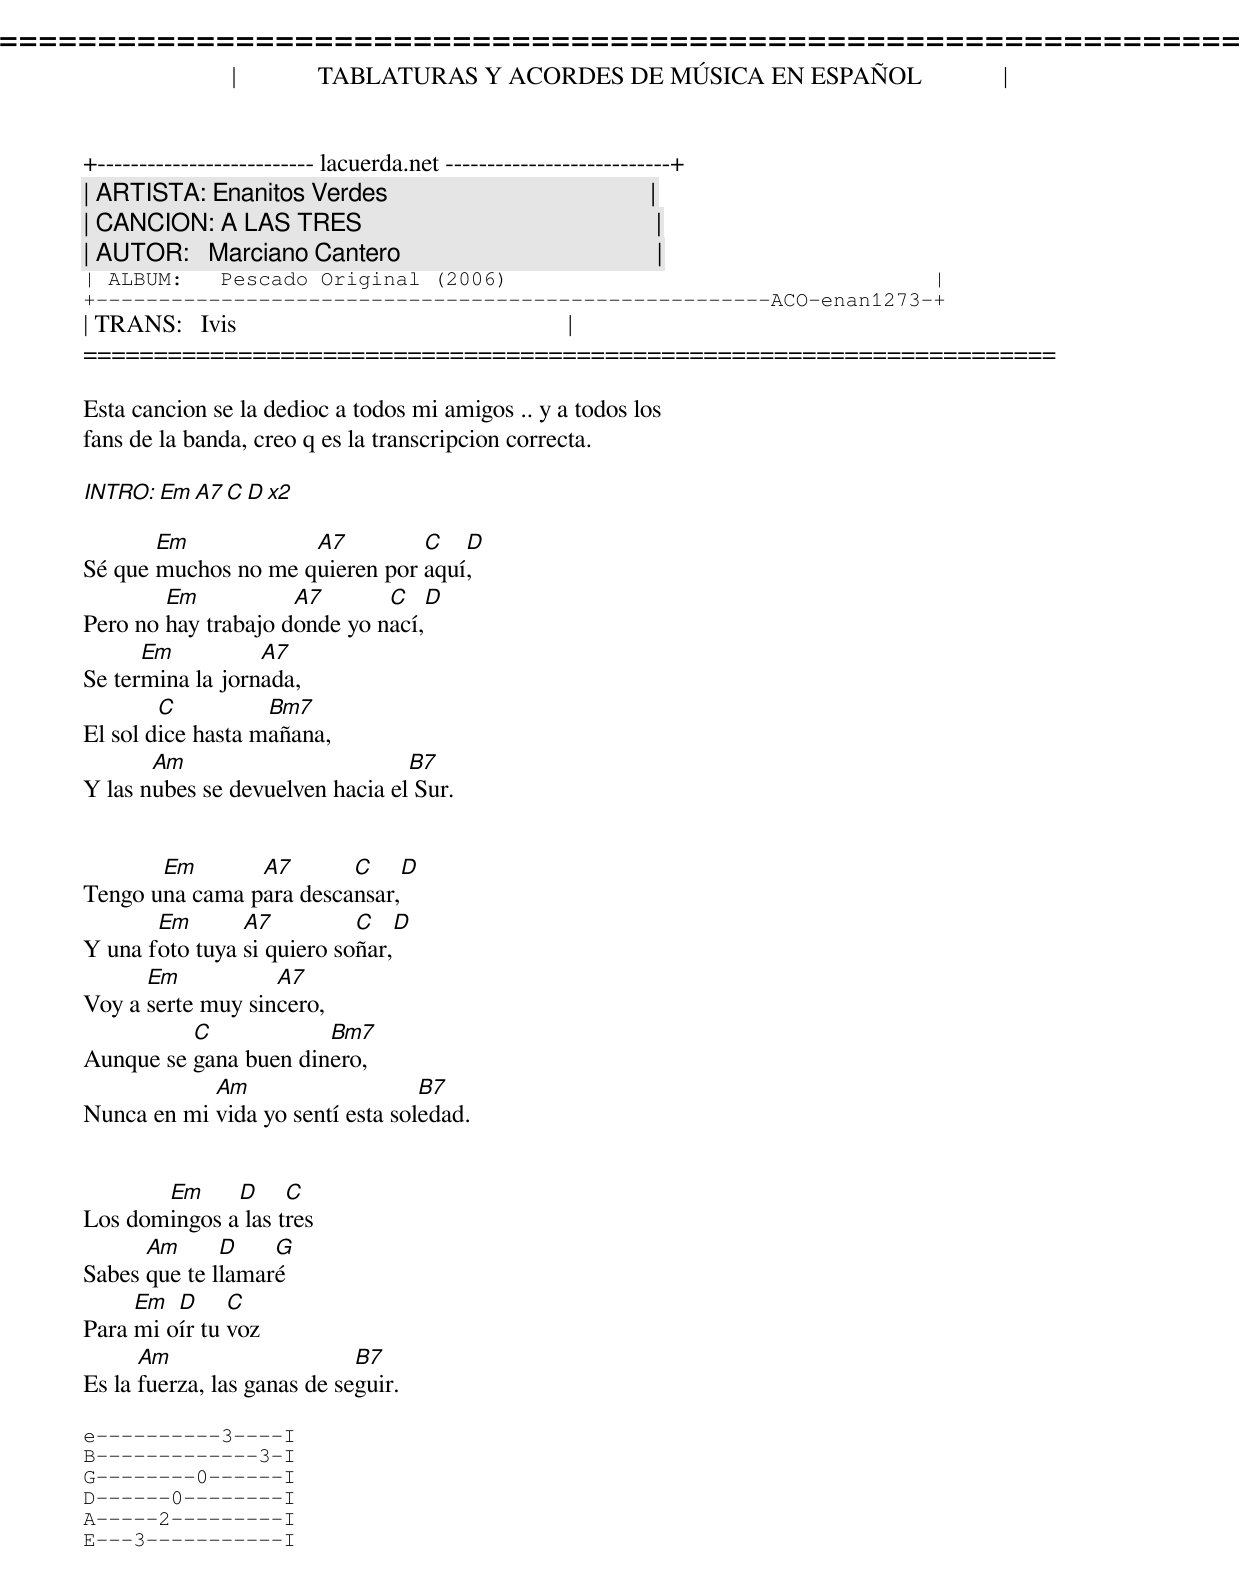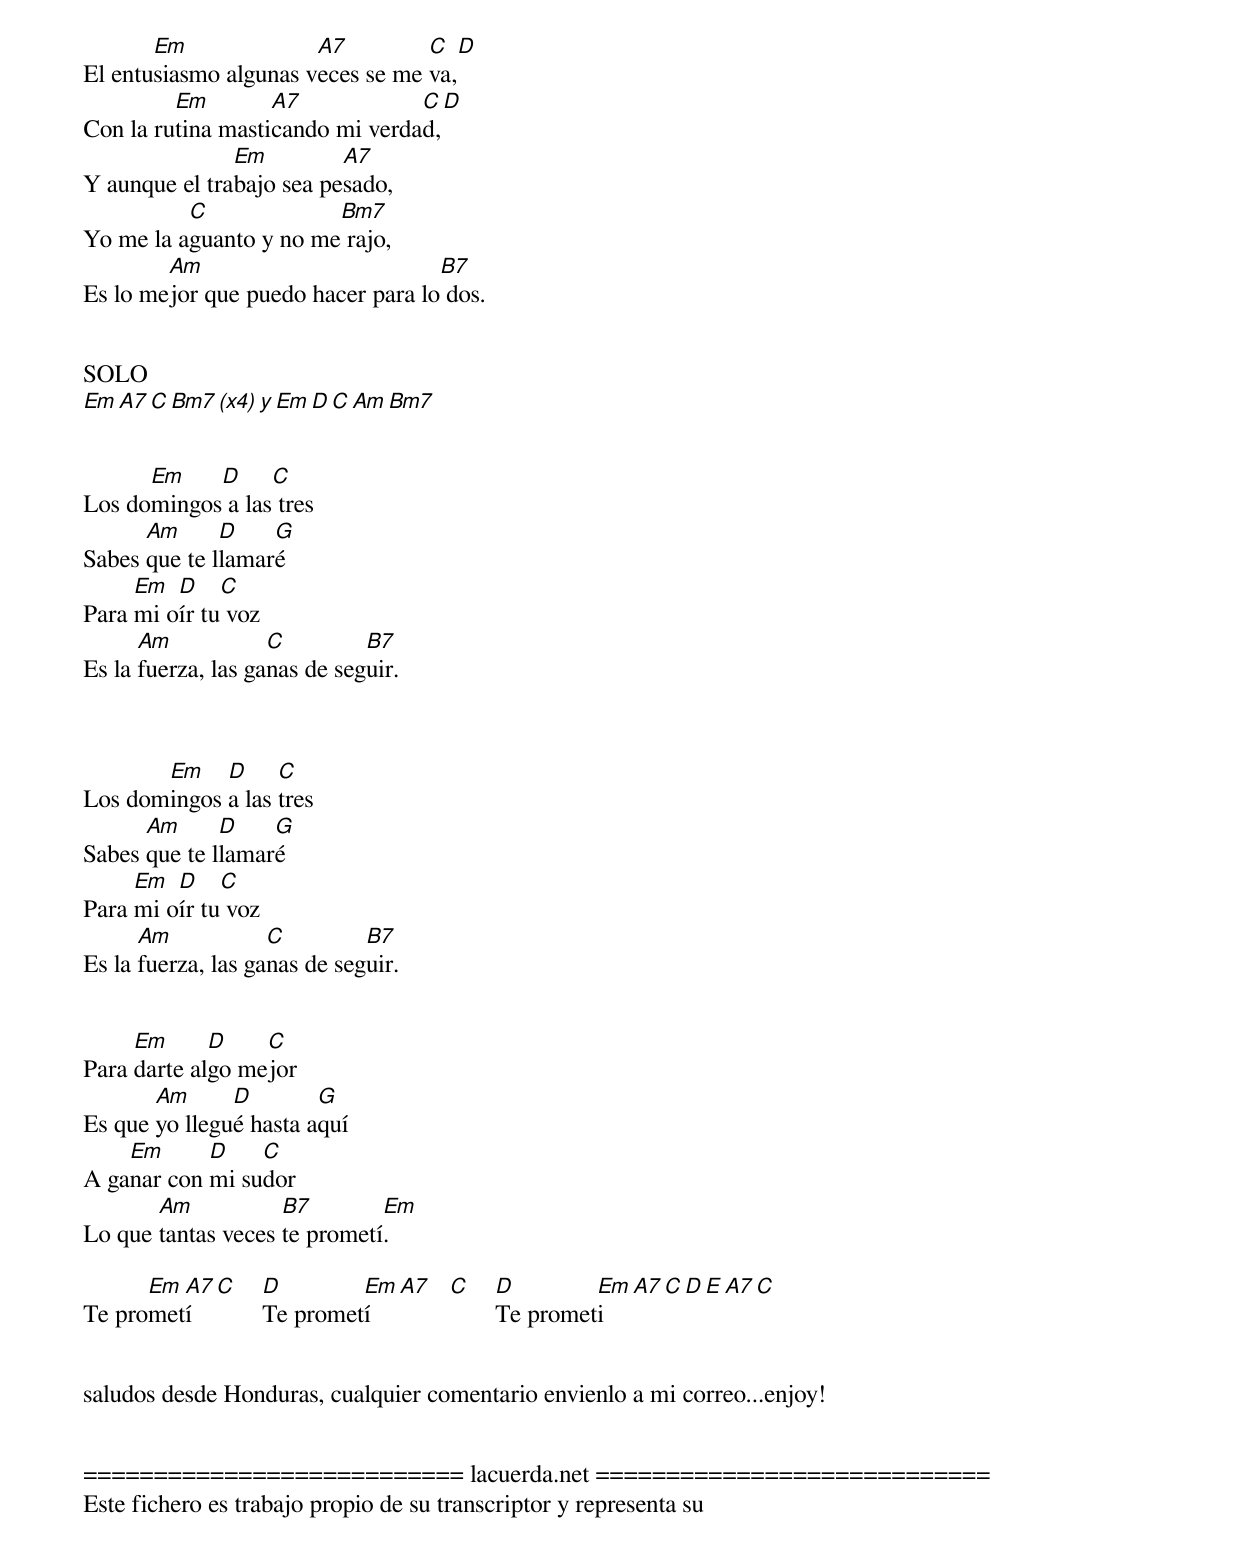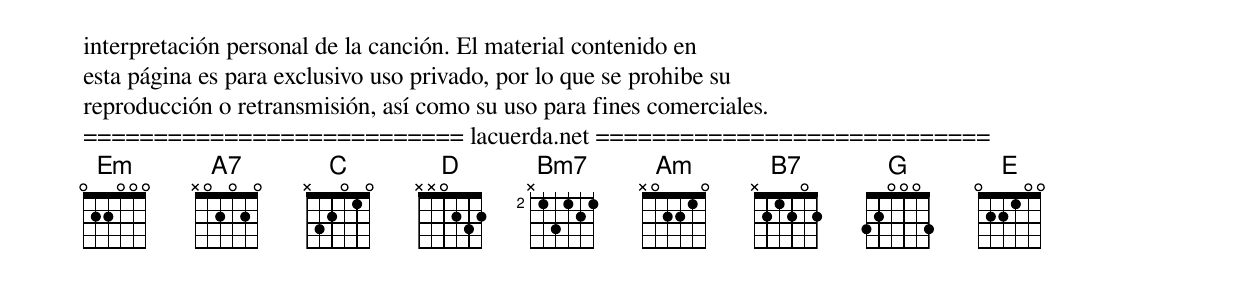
=====================================================================
|             TABLATURAS Y ACORDES DE MÚSICA EN ESPAÑOL             |
+-------------------------- lacuerda.net ---------------------------+
| ARTISTA: Enanitos Verdes                                          |
| CANCION: A LAS TRES                                               |
| AUTOR:   Marciano Cantero                                         |
| ALBUM:   Pescado Original (2006)                                  |
+------------------------------------------------------ACO-enan1273-+
| TRANS:   Ivis                                                     |
=====================================================================

Esta cancion se la dedioc a todos mi amigos .. y a todos los
fans de la banda, creo q es la transcripcion correcta.

INTRO: Em A7 C D x2

       Em            A7         C   D
Sé que muchos no me quieren por aquí,
        Em           A7       C   D
Pero no hay trabajo donde yo nací,
      Em          A7
Se termina la jornada,
        C          Bm7
El sol dice hasta mañana,
       Am                        B7
Y las nubes se devuelven hacia el Sur.


       Em       A7       C    D
Tengo una cama para descansar,
       Em       A7          C   D
Y una foto tuya si quiero soñar,
      Em           A7
Voy a serte muy sincero,
          C            Bm7
Aunque se gana buen dinero,
            Am                    B7
Nunca en mi vida yo sentí esta soledad.


       Em     D     C
Los domingos a las tres
      Am      D    G
Sabes que te llamaré
     Em  D     C
Para mi oír tu voz
      Am                     B7
Es la fuerza, las ganas de seguir.

e----------3----I
B-------------3-I
G--------0------I
D------0--------I
A-----2---------I
E---3-----------I



       Em              A7         C  D
El entusiasmo algunas veces se me va,
         Em        A7            C   D
Con la rutina masticando mi verdad,
               Em         A7
Y aunque el trabajo sea pesado,
          C             Bm7
Yo me la aguanto y no me rajo,
        Am                         B7
Es lo mejor que puedo hacer para lo dos.


SOLO
Em A7 C Bm7 (x4) y  Em D C Am Bm7


      Em    D     C
Los domingos a las tres
      Am      D    G
Sabes que te llamaré
     Em  D    C
Para mi oír tu voz
      Am            C         B7
Es la fuerza, las ganas de seguir.



       Em    D     C
Los domingos a las tres
      Am      D    G
Sabes que te llamaré
     Em  D    C
Para mi oír tu voz
      Am            C         B7
Es la fuerza, las ganas de seguir.


     Em      D    C
Para darte algo mejor
       Am      D        G
Es que yo llegué hasta aquí
    Em      D    C
A ganar con mi sudor
       Am           B7        Em
Lo que tantas veces te prometí.

      Em A7 C   D        Em A7 C   D        Em A7 C D  E A7 C
Te prometí      Te prometí         Te prometi


saludos desde Honduras, cualquier comentario envienlo a mi correo...enjoy!


=========================== lacuerda.net ============================
Este fichero es trabajo propio de su transcriptor y representa su
interpretación personal de la canción. El material contenido en
esta página es para exclusivo uso privado, por lo que se prohibe su
reproducción o retransmisión, así como su uso para fines comerciales.
=========================== lacuerda.net ============================
